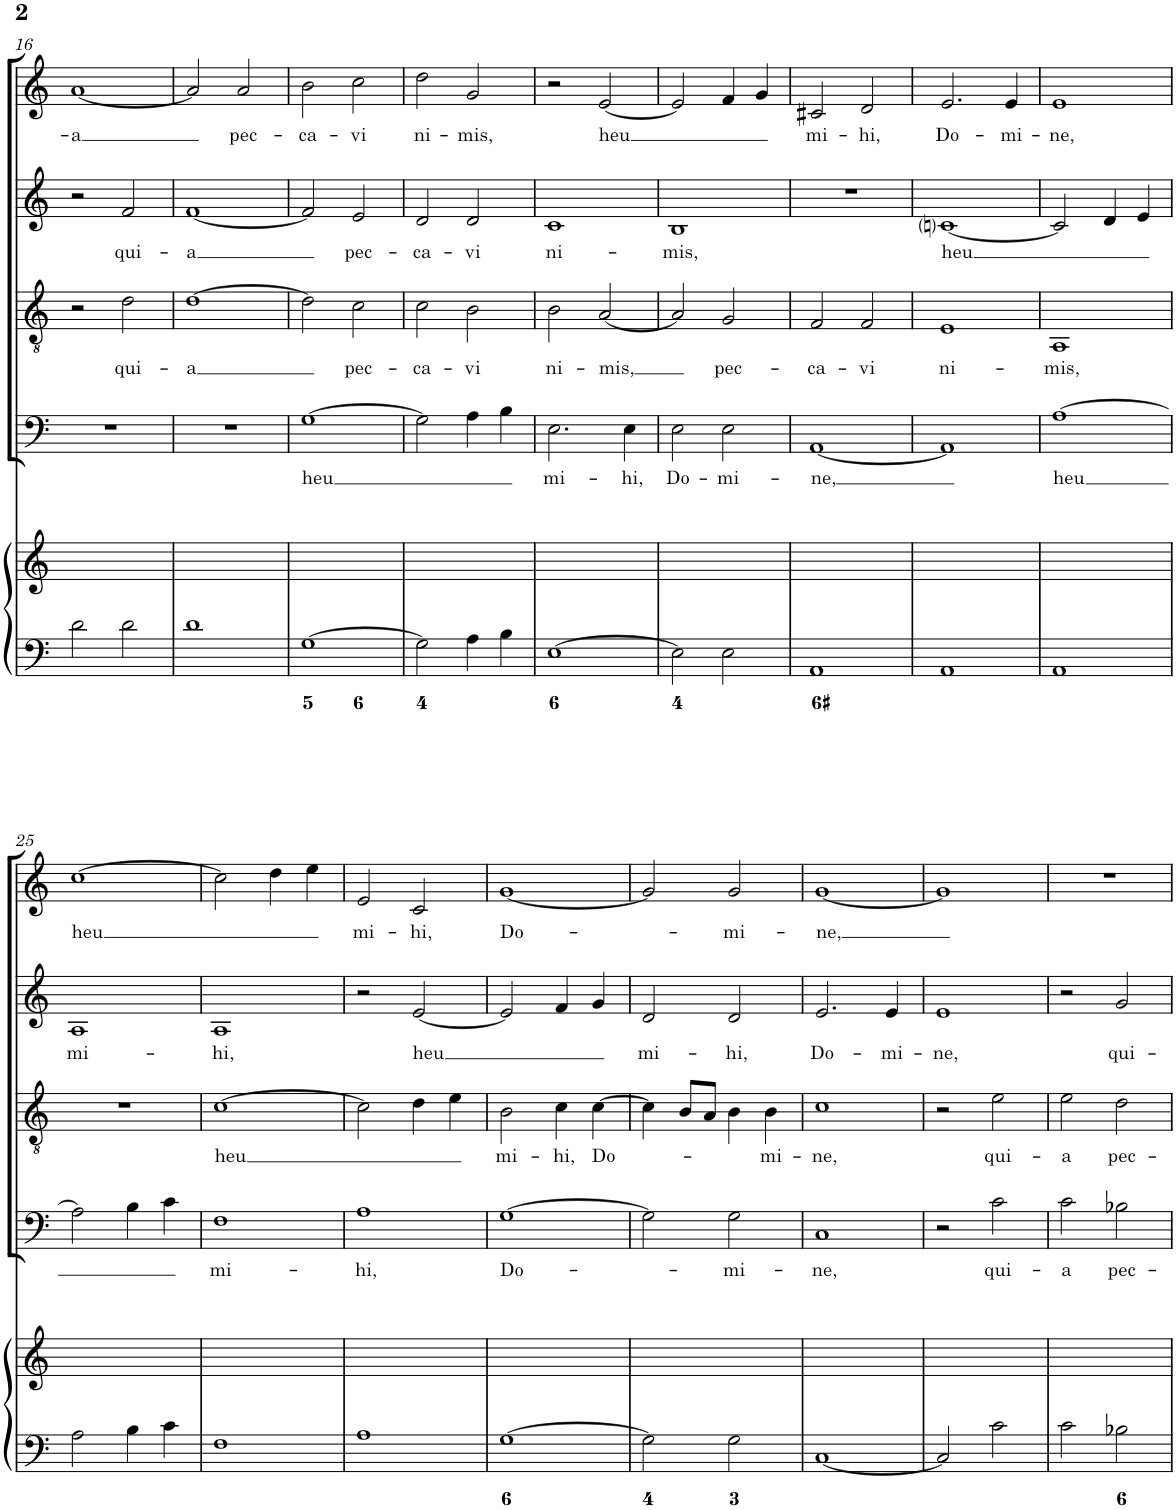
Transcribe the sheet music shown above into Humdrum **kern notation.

**kern	**kern	**kern	**text	**kern	**text	**kern	**text	**kern	**text
*part5	*part5	*part4	*part4	*part3	*part3	*part2	*part2	*part1	*part1
*staff6	*staff5	*staff4	*staff4	*staff3	*staff3	*staff2	*staff2	*staff1	*staff1
*I"Continuo	*	*I"Bass	*	*I"Tenor	*	*I"Alto	*	*I"Soprano	*
!!LO:PB:g=z
*clefF4	*clefG2	*clefF4	*	*clefGv2	*	*clefG2	*	*clefG2	*
*k[]	*k[]	*k[]	*	*k[]	*	*k[]	*	*k[]	*
*M2/2	*M2/2	*M2/2	*	*M2/2	*	*M2/2	*	*M2/2	*
*met(c|)	*met(c|)	*met(c|)	*	*met(c|)	*	*met(c|)	*	*met(c|)	*
=16	=16	=16	=16	=16	=16	=16	=16	=16	=16
!	!	!	!	!	!	!	!	!	!LO:LY:b
2d\	1ryy	1r	.	2r	.	2r	.	[1a	-a
!	!	!	!	!	!LO:LY:b	!	!LO:LY:b	!	!
2d\	.	.	.	2d\	qui-	2f/	qui-	.	.
=17	=17	=17	=17	=17	=17	=17	=17	=17	=17
!	!	!	!	!	!LO:LY:b	!	!LO:LY:b	!	!
1d	1ryy	1r	.	[1d	-a	[1f	-a	2a/]	.
!	!	!	!	!	!	!	!	!	!LO:LY:b
.	.	.	.	.	.	.	.	2a/	pec-
=18	=18	=18	=18	=18	=18	=18	=18	=18	=18
!	!	!	!LO:LY:b	!	!	!	!	!	!LO:LY:b
[1G	1ryy	[1G	heu	2d\]	.	2f/]	.	2b\	-ca-
!	!	!	!	!	!LO:LY:b	!	!LO:LY:b	!	!LO:LY:b
.	.	.	.	2c\	pec-	2e/	pec-	2cc\	-vi
=19	=19	=19	=19	=19	=19	=19	=19	=19	=19
!	!	!	!	!	!LO:LY:b	!	!LO:LY:b	!	!LO:LY:b
2G\]	1ryy	2G\]	.	2c\	-ca-	2d/	-ca-	2dd\	ni-
!	!	!	!	!	!LO:LY:b	!	!LO:LY:b	!	!LO:LY:b
4A\	.	4A\	.	2B\	-vi	2d/	-vi	2g/	-mis,
4B\	.	4B\	.	.	.	.	.	.	.
=20	=20	=20	=20	=20	=20	=20	=20	=20	=20
!	!	!	!LO:LY:b	!	!LO:LY:b	!	!LO:LY:b	!	!
[1E	1ryy	2.E\	mi-	2B\	ni-	1c	ni-	2r	.
!	!	!	!	!	!LO:LY:b	!	!	!	!LO:LY:b
.	.	.	.	[2A/	-mis,	.	.	[2e/	heu
!	!	!	!LO:LY:b	!	!	!	!	!	!
.	.	4E\	-hi,	.	.	.	.	.	.
=21	=21	=21	=21	=21	=21	=21	=21	=21	=21
!	!	!	!LO:LY:b	!	!	!	!LO:LY:b	!	!
2E\]	1ryy	2E\	Do-	2A/]	.	1B	-mis,	2e/]	.
!	!	!	!LO:LY:b	!	!LO:LY:b	!	!	!	!
2E\	.	2E\	-mi-	2G/	pec-	.	.	4f/	.
.	.	.	.	.	.	.	.	4g/	.
=22	=22	=22	=22	=22	=22	=22	=22	=22	=22
!	!	!	!LO:LY:b	!	!LO:LY:b	!	!	!	!LO:LY:b
1AA	1ryy	[1AA	-ne,	2F/	-ca-	1r	.	2c#X/	mi-
!	!	!	!	!	!LO:LY:b	!	!	!	!LO:LY:b
.	.	.	.	2F/	-vi	.	.	2d/	-hi,
=23	=23	=23	=23	=23	=23	=23	=23	=23	=23
!	!	!	!	!	!LO:LY:b	!	!LO:LY:b	!	!LO:LY:b
1AA	1ryy	1AA]	.	1E	ni-	[1cni	heu	2.e/	Do-
!	!	!	!	!	!	!	!	!	!LO:LY:b
.	.	.	.	.	.	.	.	4e/	-mi-
=24	=24	=24	=24	=24	=24	=24	=24	=24	=24
!	!	!	!LO:LY:b	!	!LO:LY:b	!	!	!	!LO:LY:b
1AA	1ryy	[1A	heu	1AA	-mis,	2c/]	.	1e	-ne,
.	.	.	.	.	.	4d/	.	.	.
.	.	.	.	.	.	4e/	.	.	.
!!LO:LB:g=z
=25	=25	=25	=25	=25	=25	=25	=25	=25	=25
!	!	!	!	!	!	!	!LO:LY:b	!	!LO:LY:b
2A\	1ryy	2A\]	.	1r	.	1A	mi-	[1cc	heu
4B\	.	4B\	.	.	.	.	.	.	.
4c\	.	4c\	.	.	.	.	.	.	.
=26	=26	=26	=26	=26	=26	=26	=26	=26	=26
!	!	!	!LO:LY:b	!	!LO:LY:b	!	!LO:LY:b	!	!
1F	1ryy	1F	mi-	[1c	heu	1A	-hi,	2cc\]	.
.	.	.	.	.	.	.	.	4dd\	.
.	.	.	.	.	.	.	.	4ee\	.
=27	=27	=27	=27	=27	=27	=27	=27	=27	=27
!	!	!	!LO:LY:b	!	!	!	!	!	!LO:LY:b
1A	1ryy	1A	-hi,	2c\]	.	2r	.	2e/	mi-
!	!	!	!	!	!	!	!LO:LY:b	!	!LO:LY:b
.	.	.	.	4d\	.	[2e/	heu	2c/	-hi,
.	.	.	.	4e\	.	.	.	.	.
=28	=28	=28	=28	=28	=28	=28	=28	=28	=28
!	!	!	!LO:LY:b	!	!LO:LY:b	!	!	!	!LO:LY:b
[1G	1ryy	[1G	Do-	2B\	mi-	2e/]	.	[1g	Do-
!	!	!	!	!	!LO:LY:b	!	!	!	!
.	.	.	.	4c\	-hi,	4f/	.	.	.
!	!	!	!	!	!LO:LY:b	!	!	!	!
.	.	.	.	[4c\	Do-	4g/	.	.	.
=29	=29	=29	=29	=29	=29	=29	=29	=29	=29
!	!	!	!	!	!	!	!LO:LY:b	!	!
2G\]	1ryy	2G\]	.	4c\]	.	2d/	mi-	2g/]	.
.	.	.	.	8B/L	.	.	.	.	.
.	.	.	.	8A/J	.	.	.	.	.
!	!	!	!LO:LY:b	!	!	!	!LO:LY:b	!	!LO:LY:b
2G\	.	2G\	-mi-	4B\	.	2d/	-hi,	2g/	-mi-
!	!	!	!	!	!LO:LY:b	!	!	!	!
.	.	.	.	4B\	-mi-	.	.	.	.
=30	=30	=30	=30	=30	=30	=30	=30	=30	=30
!	!	!	!LO:LY:b	!	!LO:LY:b	!	!LO:LY:b	!	!LO:LY:b
[1C	1ryy	1C	-ne,	1c	-ne,	2.e/	Do-	[1g	-ne,
!	!	!	!	!	!	!	!LO:LY:b	!	!
.	.	.	.	.	.	4e/	-mi-	.	.
=31	=31	=31	=31	=31	=31	=31	=31	=31	=31
!	!	!	!	!	!	!	!LO:LY:b	!	!
2C/]	1ryy	2r	.	2r	.	1e	-ne,	1g]	.
!	!	!	!LO:LY:b	!	!LO:LY:b	!	!	!	!
2c\	.	2c\	qui-	2e\	qui-	.	.	.	.
=32	=32	=32	=32	=32	=32	=32	=32	=32	=32
!	!	!	!LO:LY:b	!	!LO:LY:b	!	!	!	!
2c\	1ryy	2c\	-a	2e\	-a	2r	.	1r	.
!	!	!	!LO:LY:b	!	!LO:LY:b	!	!LO:LY:b	!	!
2B-X\	.	2B-X\	pec-	2d\	pec-	2g/	qui-	.	.
=	=	=	=	=	=	=	=	=	=
*-	*-	*-	*-	*-	*-	*-	*-	*-	*-
